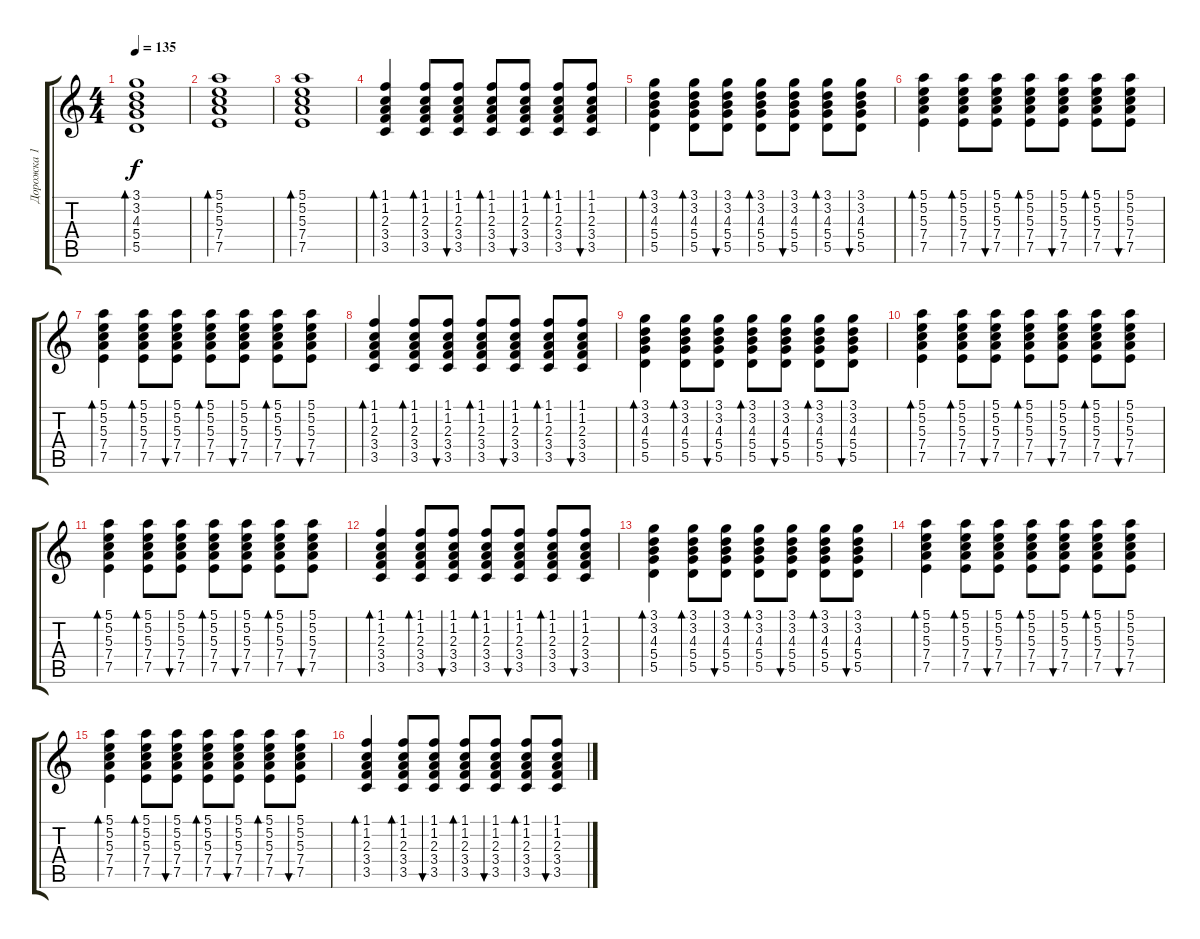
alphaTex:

\track ("Дорожка 1" "Дорожка 1") {instrument acousticguitarsteel}
\staff {score tabs}
\tuning (E4 B3 G3 D3 A2 E2) {hide}
\ts (4 4)
\tempo 135
\clef g2
\ks c
(3.1 3.2 4.3 5.4 5.5).1{bd 120 dy f} |
(5.1 5.2 5.3 7.4 7.5).1{bd 120} |
(5.1 5.2 5.3 7.4 7.5).1{bd 120} |
(1.1 1.2 2.3 3.4 3.5).4{bd 60} (1.1 1.2 2.3 3.4 3.5).8{bd 60} (1.1 1.2 2.3 3.4 3.5).8{bu 60} (1.1 1.2 2.3 3.4 3.5).8{bd 60} (1.1 1.2 2.3 3.4 3.5).8{bu 60} (1.1 1.2 2.3 3.4 3.5).8{bd 60} (1.1 1.2 2.3 3.4 3.5).8{bu 60} |
(3.1 3.2 4.3 5.4 5.5).4{bd 60} (3.1 3.2 4.3 5.4 5.5).8{bd 60} (3.1 3.2 4.3 5.4 5.5).8{bu 60} (3.1 3.2 4.3 5.4 5.5).8{bd 60} (3.1 3.2 4.3 5.4 5.5).8{bu 60} (3.1 3.2 4.3 5.4 5.5).8{bd 60} (3.1 3.2 4.3 5.4 5.5).8{bu 60} |
(5.1 5.2 5.3 7.4 7.5).4{bd 60} (5.1 5.2 5.3 7.4 7.5).8{bd 60} (5.1 5.2 5.3 7.4 7.5).8{bu 60} (5.1 5.2 5.3 7.4 7.5).8{bd 60} (5.1 5.2 5.3 7.4 7.5).8{bu 60} (5.1 5.2 5.3 7.4 7.5).8{bd 60} (5.1 5.2 5.3 7.4 7.5).8{bu 60} |
(5.1 5.2 5.3 7.4 7.5).4{bd 60} (5.1 5.2 5.3 7.4 7.5).8{bd 60} (5.1 5.2 5.3 7.4 7.5).8{bu 60} (5.1 5.2 5.3 7.4 7.5).8{bd 60} (5.1 5.2 5.3 7.4 7.5).8{bu 60} (5.1 5.2 5.3 7.4 7.5).8{bd 60} (5.1 5.2 5.3 7.4 7.5).8{bu 60} |
(1.1 1.2 2.3 3.4 3.5).4{bd 60} (1.1 1.2 2.3 3.4 3.5).8{bd 60} (1.1 1.2 2.3 3.4 3.5).8{bu 60} (1.1 1.2 2.3 3.4 3.5).8{bd 60} (1.1 1.2 2.3 3.4 3.5).8{bu 60} (1.1 1.2 2.3 3.4 3.5).8{bd 60} (1.1 1.2 2.3 3.4 3.5).8{bu 60} |
(3.1 3.2 4.3 5.4 5.5).4{bd 60} (3.1 3.2 4.3 5.4 5.5).8{bd 60} (3.1 3.2 4.3 5.4 5.5).8{bu 60} (3.1 3.2 4.3 5.4 5.5).8{bd 60} (3.1 3.2 4.3 5.4 5.5).8{bu 60} (3.1 3.2 4.3 5.4 5.5).8{bd 60} (3.1 3.2 4.3 5.4 5.5).8{bu 60} |
(5.1 5.2 5.3 7.4 7.5).4{bd 60} (5.1 5.2 5.3 7.4 7.5).8{bd 60} (5.1 5.2 5.3 7.4 7.5).8{bu 60} (5.1 5.2 5.3 7.4 7.5).8{bd 60} (5.1 5.2 5.3 7.4 7.5).8{bu 60} (5.1 5.2 5.3 7.4 7.5).8{bd 60} (5.1 5.2 5.3 7.4 7.5).8{bu 60} |
(5.1 5.2 5.3 7.4 7.5).4{bd 60} (5.1 5.2 5.3 7.4 7.5).8{bd 60} (5.1 5.2 5.3 7.4 7.5).8{bu 60} (5.1 5.2 5.3 7.4 7.5).8{bd 60} (5.1 5.2 5.3 7.4 7.5).8{bu 60} (5.1 5.2 5.3 7.4 7.5).8{bd 60} (5.1 5.2 5.3 7.4 7.5).8{bu 60} |
(1.1 1.2 2.3 3.4 3.5).4{bd 60} (1.1 1.2 2.3 3.4 3.5).8{bd 60} (1.1 1.2 2.3 3.4 3.5).8{bu 60} (1.1 1.2 2.3 3.4 3.5).8{bd 60} (1.1 1.2 2.3 3.4 3.5).8{bu 60} (1.1 1.2 2.3 3.4 3.5).8{bd 60} (1.1 1.2 2.3 3.4 3.5).8{bu 60} |
(3.1 3.2 4.3 5.4 5.5).4{bd 60} (3.1 3.2 4.3 5.4 5.5).8{bd 60} (3.1 3.2 4.3 5.4 5.5).8{bu 60} (3.1 3.2 4.3 5.4 5.5).8{bd 60} (3.1 3.2 4.3 5.4 5.5).8{bu 60} (3.1 3.2 4.3 5.4 5.5).8{bd 60} (3.1 3.2 4.3 5.4 5.5).8{bu 60} |
(5.1 5.2 5.3 7.4 7.5).4{bd 60} (5.1 5.2 5.3 7.4 7.5).8{bd 60} (5.1 5.2 5.3 7.4 7.5).8{bu 60} (5.1 5.2 5.3 7.4 7.5).8{bd 60} (5.1 5.2 5.3 7.4 7.5).8{bu 60} (5.1 5.2 5.3 7.4 7.5).8{bd 60} (5.1 5.2 5.3 7.4 7.5).8{bu 60} |
(5.1 5.2 5.3 7.4 7.5).4{bd 60} (5.1 5.2 5.3 7.4 7.5).8{bd 60} (5.1 5.2 5.3 7.4 7.5).8{bu 60} (5.1 5.2 5.3 7.4 7.5).8{bd 60} (5.1 5.2 5.3 7.4 7.5).8{bu 60} (5.1 5.2 5.3 7.4 7.5).8{bd 60} (5.1 5.2 5.3 7.4 7.5).8{bu 60} |
(1.1 1.2 2.3 3.4 3.5).4{bd 60} (1.1 1.2 2.3 3.4 3.5).8{bd 60} (1.1 1.2 2.3 3.4 3.5).8{bu 60} (1.1 1.2 2.3 3.4 3.5).8{bd 60} (1.1 1.2 2.3 3.4 3.5).8{bu 60} (1.1 1.2 2.3 3.4 3.5).8{bd 60} (1.1 1.2 2.3 3.4 3.5).8{bu 60}
